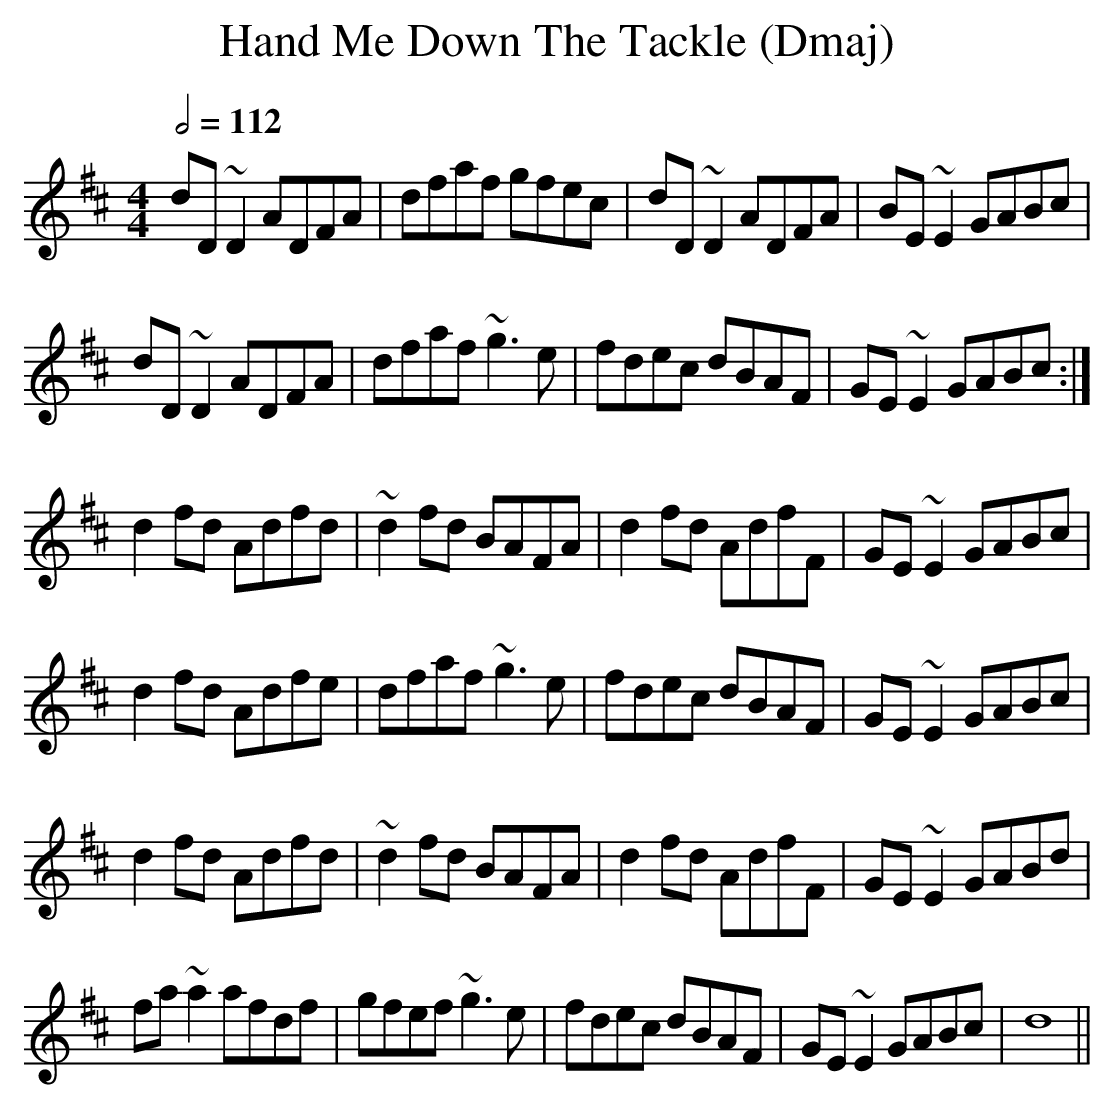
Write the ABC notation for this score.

X:1
T:Hand Me Down The Tackle (Dmaj)
Q:1/2=112
M:4/4
L:1/8
K:Dmaj
dD~D2 ADFA|dfaf gfec|dD~D2 ADFA|BE~E2 GABc|
dD~D2 ADFA|dfaf ~g3e|fdec dBAF|GE~E2 GABc:|
d2fd Adfd|~d2fd BAFA|d2fd AdfF|GE~E2 GABc|
d2fd Adfe|dfaf ~g3e|fdec dBAF|GE~E2 GABc|
d2fd Adfd|~d2fd BAFA|d2fd AdfF|GE~E2 GABd|
fa~a2 afdf|gfef ~g3e|fdec dBAF|GE~E2 GABc|d8||
